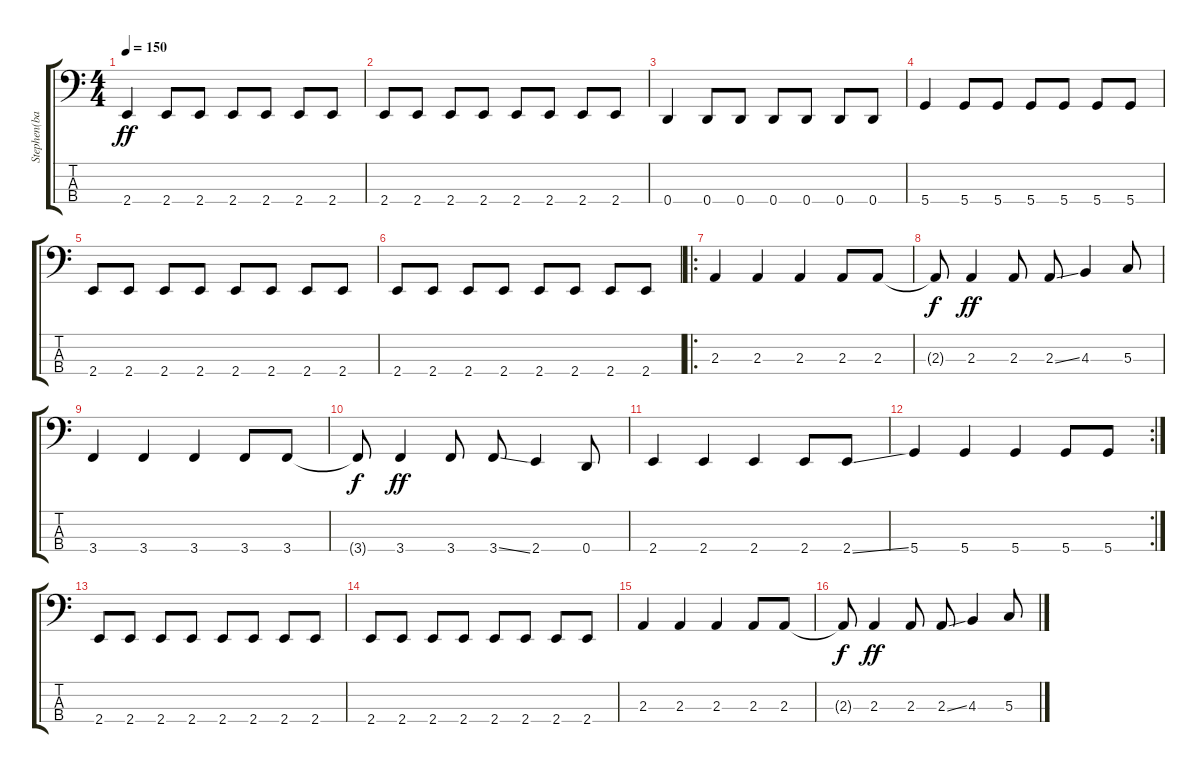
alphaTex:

\track ("Stephen(bass guitar)" "Stephen(ba") {instrument electricbasspick}
\staff {score tabs}
\tuning (F2 C2 G1 D1) {hide}
\ts (4 4)
\tempo 150
\clef f4
\ks c
2.4.4{dy ff} 2.4.8 2.4.8 2.4.8 2.4.8 2.4.8 2.4.8 |
2.4.8 2.4.8 2.4.8 2.4.8 2.4.8 2.4.8 2.4.8 2.4.8 |
0.4.4 0.4.8 0.4.8 0.4.8 0.4.8 0.4.8 0.4.8 |
5.4.4 5.4.8 5.4.8 5.4.8 5.4.8 5.4.8 5.4.8 |
2.4.8 2.4.8 2.4.8 2.4.8 2.4.8 2.4.8 2.4.8 2.4.8 |
2.4.8 2.4.8 2.4.8 2.4.8 2.4.8 2.4.8 2.4.8 2.4.8 |
\ro
2.3.4 2.3.4 2.3.4 2.3.8 2.3.8 |
2.3{t}.8{dy f} 2.3.4{dy ff} 2.3.8 2.3{ss}.8 4.3.4 5.3.8 |
3.4.4 3.4.4 3.4.4 3.4.8 3.4.8 |
3.4{t}.8{dy f} 3.4.4{dy ff} 3.4.8 3.4{ss}.8 2.4.4 0.4.8 |
2.4.4 2.4.4 2.4.4 2.4.8 2.4{ss}.8 |
\rc 2
5.4.4 5.4.4 5.4.4 5.4.8 5.4.8 |
2.4.8 2.4.8 2.4.8 2.4.8 2.4.8 2.4.8 2.4.8 2.4.8 |
2.4.8 2.4.8 2.4.8 2.4.8 2.4.8 2.4.8 2.4.8 2.4.8 |
2.3.4 2.3.4 2.3.4 2.3.8 2.3.8 |
2.3{t}.8{dy f} 2.3.4{dy ff} 2.3.8 2.3{ss}.8 4.3.4 5.3.8
